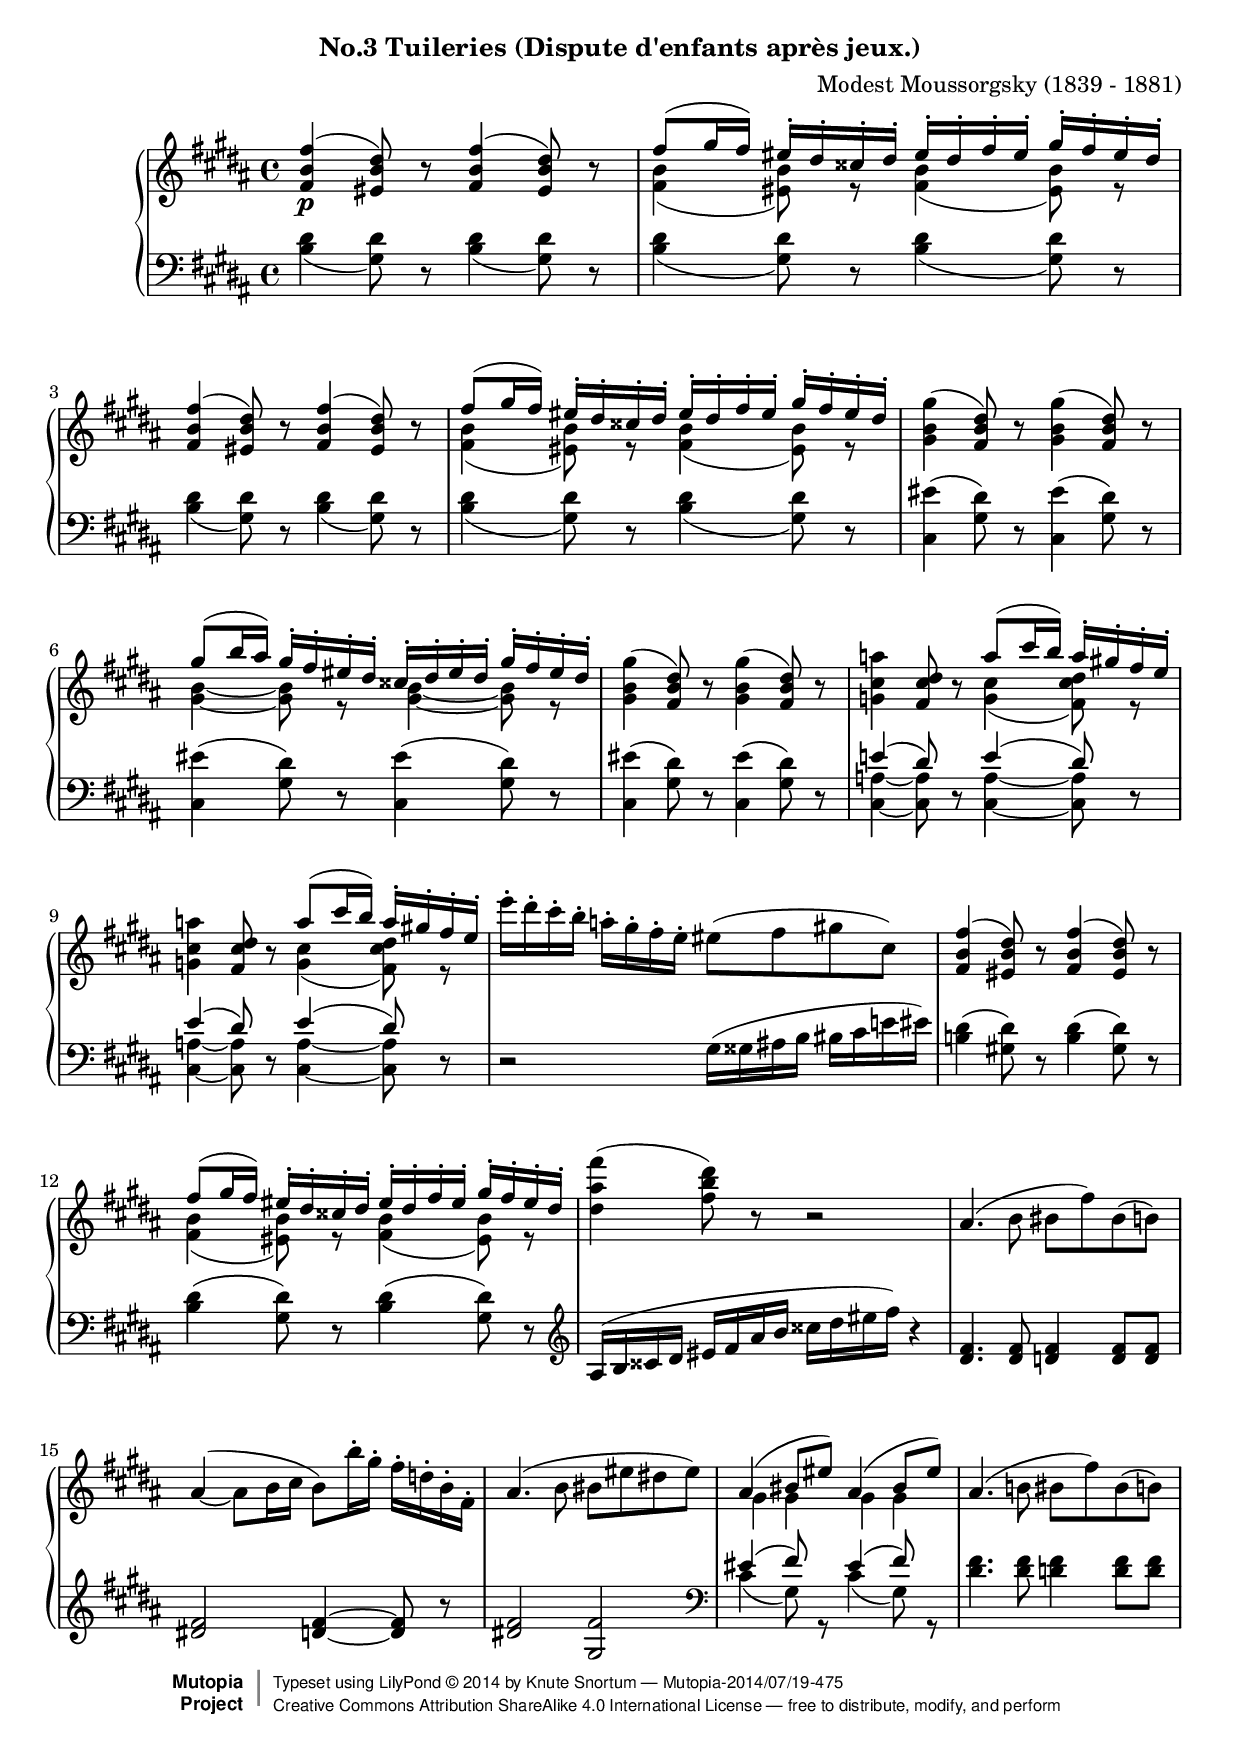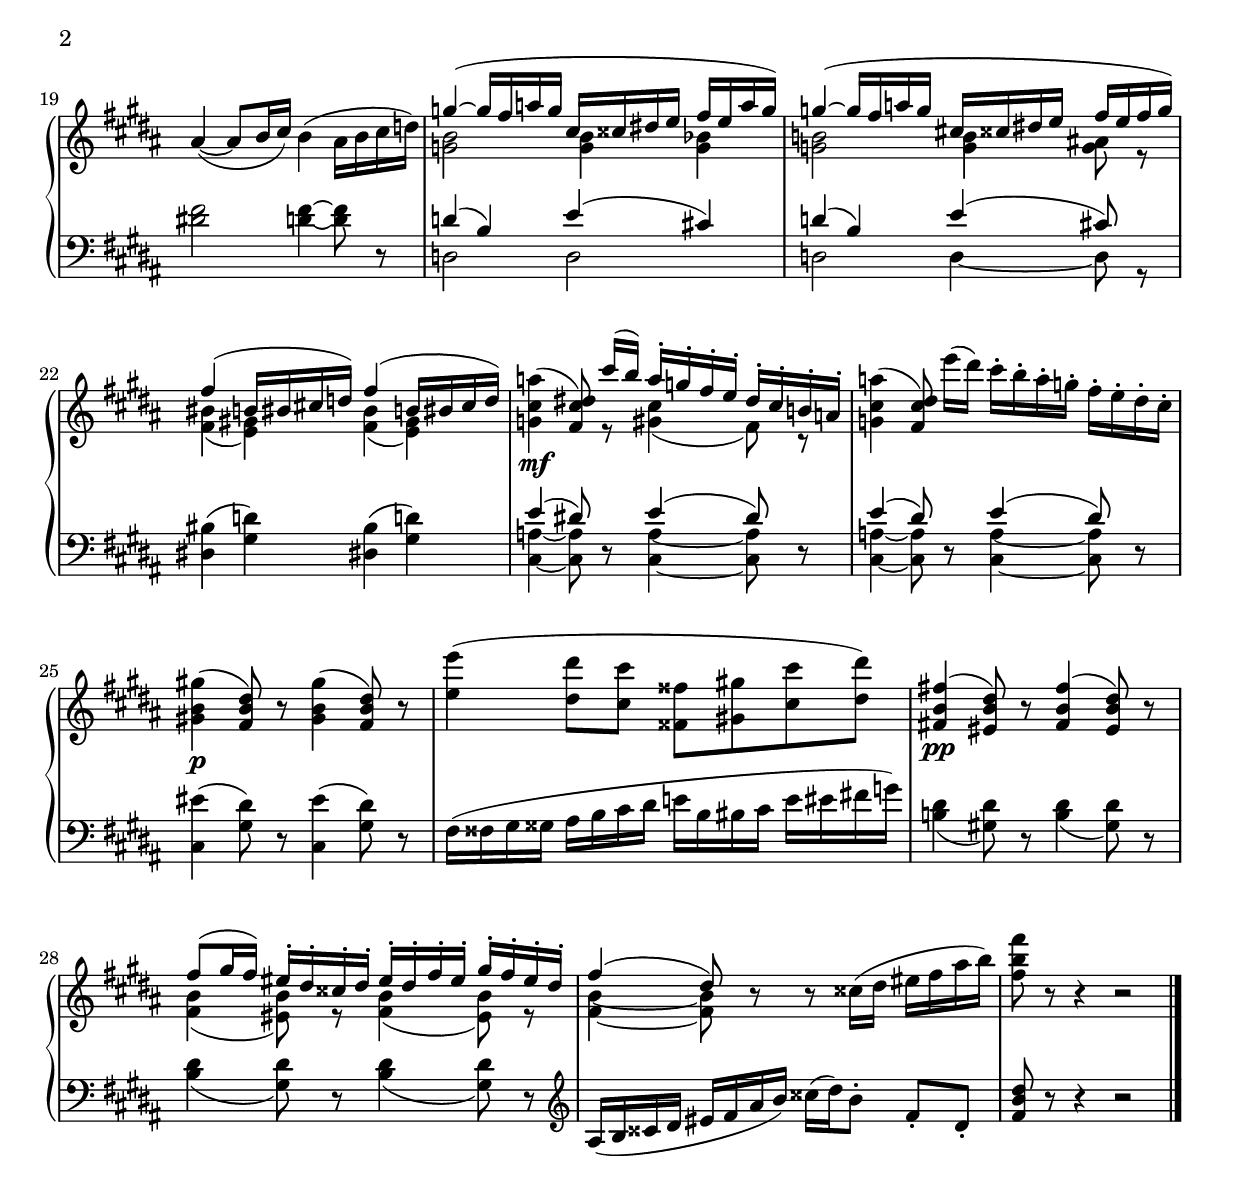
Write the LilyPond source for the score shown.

\version "2.18.2"
\language "english"

\header {
  %title        = "Tuileries (Dispute d'enfants après jeux.)"
  composer     = "Modest Moussorgsky (1839 - 1881)"
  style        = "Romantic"
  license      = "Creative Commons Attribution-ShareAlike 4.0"
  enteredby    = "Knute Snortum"
  date         = "1874"
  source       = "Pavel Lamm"

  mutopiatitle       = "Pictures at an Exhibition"
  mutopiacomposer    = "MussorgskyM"
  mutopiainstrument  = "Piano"
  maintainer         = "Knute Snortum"
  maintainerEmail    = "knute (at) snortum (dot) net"
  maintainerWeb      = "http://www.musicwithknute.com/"

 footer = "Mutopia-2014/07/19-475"
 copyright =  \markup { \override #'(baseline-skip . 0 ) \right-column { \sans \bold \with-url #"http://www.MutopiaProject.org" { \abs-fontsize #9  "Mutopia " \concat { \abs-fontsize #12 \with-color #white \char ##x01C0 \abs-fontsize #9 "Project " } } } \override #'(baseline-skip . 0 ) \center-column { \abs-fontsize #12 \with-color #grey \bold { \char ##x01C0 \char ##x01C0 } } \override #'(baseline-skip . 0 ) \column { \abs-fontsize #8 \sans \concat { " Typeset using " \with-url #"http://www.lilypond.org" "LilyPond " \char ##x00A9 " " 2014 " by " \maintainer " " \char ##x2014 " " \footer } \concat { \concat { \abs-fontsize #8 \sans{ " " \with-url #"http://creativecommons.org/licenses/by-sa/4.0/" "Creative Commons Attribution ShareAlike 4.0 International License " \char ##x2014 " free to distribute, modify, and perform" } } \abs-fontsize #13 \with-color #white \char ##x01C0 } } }
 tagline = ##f
}

allegretto = {
  \once
  \override Score.RehearsalMark.self-alignment-X = #LEFT
  \mark "Allegretto non troppo, capriccioso" 
}

conEspress = \markup { \italic "con espressione" }
espress = \markup { \italic "espressivo" }

forceShiftOn = \override NoteColumn.force-hshift = #1.4
forceShiftOff = \override NoteColumn.force-hshift = #0

oneVoiceRest = { \oneVoice r8 \voiceOne }
twoVoiceRest = { \oneVoice r8 \voiceTwo }

highVoice = \relative c' {
  | <fs b fs'>4 \p ( <es b' ds>8 ) \oneVoiceRest <fs b fs'>4 ( <es b' ds>8 ) \oneVoiceRest
  | fs'8 ( gs16 fs) es-. ds-. css-. ds-. es-. ds-. fs-. es-. gs-. fs-. es-. ds-.
  | <fs, b fs'>4 ( <es b' ds>8 ) \oneVoiceRest <fs b fs'>4 ( <es b' ds>8 ) \oneVoiceRest
  | fs'8 ( gs16 fs) es-. ds-. css-. ds-. es-. ds-. fs-. es-. gs-. fs-. es-. ds-.
  \oneVoice
  | <gs, b gs'>4 ( <fs b ds>8 ) r <gs b gs'>4 ( <fs b ds>8 ) r
  \voiceOne
  | gs'8 ( b16 as ) gs-. fs-. es-. ds-. css-. ds-. es-. ds-. gs-. fs-. es-. ds-.
  \oneVoice
  | <gs, b gs'>4 ( <fs b ds>8 ) r <gs b gs'>4 ( <fs b ds>8 ) r
  
  \barNumberCheck #8
  | <g cs a'>4 <fs cs' ds>8 r \voiceOne a'8 ( cs16 b ) a-. gs-. fs-. e-.
  \oneVoice
  | <g, cs a'>4 <fs cs' ds>8 r \voiceOne a'8 ( cs16 b ) a-. gs-. fs-. e-.
  \oneVoice
  | e'16-. ds-. cs-. b-. a-. gs-. fs-. e-. es8 ( fs gs cs, )
  \voiceOne
  | <fs, b fs'>4 ( <es b' ds>8 ) \oneVoiceRest <fs b fs'>4 ( <es b' ds>8 ) \oneVoiceRest
  | fs'8 ( gs16 fs) es-. ds-. css-. ds-. es-. ds-. fs-. es-. gs-. fs-. es-. ds-.
  \oneVoice
  | <ds as' fs'>4 ( <fs b ds>8 ) r r2
  | as,4. ( b8 bs fs' ) bs, ( b )
  \shape #'((0 . 3) (0 . 2) (0 . 1) (0 . 0)) Slur
  | as4 ( ~ as8 b16 cs b8 ) b'16-. gs-. fs-. d-. b-. fs-.
  
  \barNumberCheck #16
  | as4. ( b8 bs es ds es )
  \voiceOne
  | as,4 ( bs8 es ) as,4 ( bs8 es )
  \oneVoice
  | as,4. ( b8 bs fs' ) bs, ( b )
  \shape #'((0 . 0) (0 . -1) (1 . -1) (0 . 0)) Slur
  | \slurDown as4 ( ~ \stemUp as8 b16 cs ) \slurNeutral \stemNeutral b4 ( as16 b cs d )
  \voiceOne
  | g4 ( ~ g16 fs a g cs, css ds e fs e a g ) 
  | g4 ( ~ g16 fs a g cs, css ds e fs e fs g )
  | fs4 ( b,16 bs cs d ) fs4 ( b,16 bs cs d )
  | \stemDown <g, cs a'>4 \mf ( \stemUp <fs cs' ds>8 ) cs''16 ( [ b ] ) 
    a-. g-. fs-. e-. ds-. cs-. b-. a-.
  
  \barNumberCheck #24
  \oneVoice
  | <g cs a'>4 ( <fs cs' ds>8  ) e''16 ( [ ds ] ) cs-. b-. a-. g-. fs-. e-. ds-. cs-.
  | <gs b gs'>4 \p ( <fs b ds>8 ) r <gs b gs'>4 ( <fs b ds>8 ) r
  | <e' e'>4 ( <ds ds'>8 <cs cs'> <fss, fss'> <gs gs'> <cs cs'> <ds ds'> )
  \voiceOne
  | <fs, b fs'>4 \pp ( <es b' ds>8 ) \oneVoiceRest <fs b fs'>4 ( <es b' ds>8 ) \oneVoiceRest
  | fs'8 ( gs16 fs) es-. ds-. css-. ds-. es-. ds-. fs-. es-. gs-. fs-. es-. ds-.
  | fs4 ( ds8 ) \oneVoice r r css16 ( ds es fs as b )
  | <fs b fs'>8 r r4 r2
}

upperMiddle = \relative c' {
  | s1
  | <fs b>4 ( <es b'>8 ) r <fs b>4 ( <es b'>8 ) r
  | s1
  | <fs b>4 ( <es b'>8 ) r <fs b>4 ( <es b'>8 ) r
  | s1
  | <gs b>4 ~ q8 r <gs b>4 ~ q8 r
  | s1 
  
  \barNumberCheck #8
  | s2 <g cs>4 ( <fs cs' ds>8 ) r
  | s2 <g cs>4 ( <fs cs' ds>8 ) r
  | s1 * 2
  | <fs b>4 ( <es b'>8 ) r <fs b>4 ( <es b'>8 ) r
  | s1 * 3
  
  \barNumberCheck #16
  | s1
  | gs4 gs gs gs
  | s1 *2
  | <g b>2 q4 <g bf>
  | <g b>2 q4 <g as>8 r
  | <fs bs>4 ( <e gs> ) <fs bs>4 ( <e gs> )
  | s4 s8 r <gs cs>4 ( fs8 ) r
  
  \barNumberCheck #24
  | s1 * 4
  | <fs b>4 ( <es b'>8 ) r <fs b>4 ( <es b'>8 ) r
  | <fs b>4 ~ q8 s s2
  | s1
}

lowerMiddle = \relative c' {
  | s1 * 7
  
  \barNumberCheck #8
  | e4 ( ds8 ) s e4 ( ds8 ) s
  | e4 ( ds8 ) s e4 ( ds8 ) s
  | s1 * 6
  
  \barNumberCheck #16
  | s1
  | es4 ( fs8 ) s es4 ( fs8 ) s
  | s1 *2
  | d4 ( b ) e ( cs )
  | d4 ( b ) e ( cs8 ) s
  | s1
  | e4 ( ds8 ) s e4 ( ds8 ) s
  
  \barNumberCheck #24
  | e4 ( ds8 ) s e4 ( ds8 ) s
  | s1 * 6
}

lowVoice = \relative c' {
  \oneVoice
  \slurDown
  | \repeat unfold 4 { 
    <b ds>4 ( <gs ds'>8 ) r <b ds>4 ( <gs ds'>8 ) r
  }
  \slurNeutral
  | \repeat unfold 3 {
    <cs, es'>4 ( <gs' ds'>8 ) r <cs, es'>4 ( <gs' ds'>8 ) r
  }
  
  \barNumberCheck #8
  | <cs,_~ a'_~>4 q8 r <cs_~ a'_~>4 q8 r
  | <cs_~ a'_~>4 q8 r <cs_~ a'_~>4 q8 r
  | r2 gs'16 ( gss as b bs cs e es )
  | <b ds>4 ( <gs ds'>8 ) r <b ds>4 ( <gs ds'>8 ) r
  | <b ds>4 ( <gs ds'>8 ) r <b ds>4 ( <gs ds'>8 ) r
  \clef treble
  | as16 ( b css ds es fs as b css ds es fs ) r4
  | <ds, fs>4. q8 <d fs>4 q8 q
  | <ds fs>2 <d fs>4 ~ q8 r
  
  \barNumberCheck #16
  | <ds fs>2 <gs, fs'>
  \clef bass
  \voiceTwo
  | cs4 ( gs8 ) r cs4 ( gs8 ) r
  \oneVoice
  | <ds' fs>4. q8 <d fs>4 q8 q
  | <ds fs>2 <d fs>4 ~ q8 r
  \voiceTwo
  | d,2 d
  | d2 d4 ~ d8 r
  \oneVoice
  | <ds bs'>4 ( <gs d'> ) <ds bs'>4 ( <gs d'> )
  | <cs,_~ a'_~>4 q8 r <cs_~ a'_~>4 q8 r
  
  \barNumberCheck #24
  | <cs_~ a'_~>4 q8 r <cs_~ a'_~>4 q8 r
  | <cs es'>4 ( <gs' ds'>8 ) r <cs, es'>4 ( <gs' ds'>8 ) r
  | fs16 ( fss gs gss as b cs ds e b bs cs e es fs g )
  | \slurDown <b, ds>4 ( <gs ds'>8 ) r <b ds>4 ( <gs ds'>8 ) r
  | <b ds>4 ( <gs ds'>8 ) r <b ds>4 ( <gs ds'>8 ) r
  \clef treble
  | \slurNeutral as16 ( b css ds es fs as b ) css ( ds ) b8-. fs-. ds-.
  | <fs b ds>8 r r4 r2
  \bar "|."
}

global = {
  \key b \major
  \time 4/4
  \accidentalStyle piano
}

upper = {
  \clef treble
  \global
  <<
    \new Voice { \voiceOne \highVoice }
    \new Voice { \voiceTwo \upperMiddle }
  >>
}

lower = {
  \clef bass
  \global
  <<
    \new Voice { \voiceThree \lowerMiddle }
    \new Voice { \voiceFour \lowVoice }
  >>
}

\bookpart {
  \header {
    subtitle = "No.3 Tuileries (Dispute d'enfants après jeux.)"
  }
  \score {
    \new PianoStaff <<
      \new Staff = "up" \upper
      \new Staff = "down" \lower
    >>
    \layout {
    }
    \midi {
      \tempo 4 = 120
    }
  }
}
